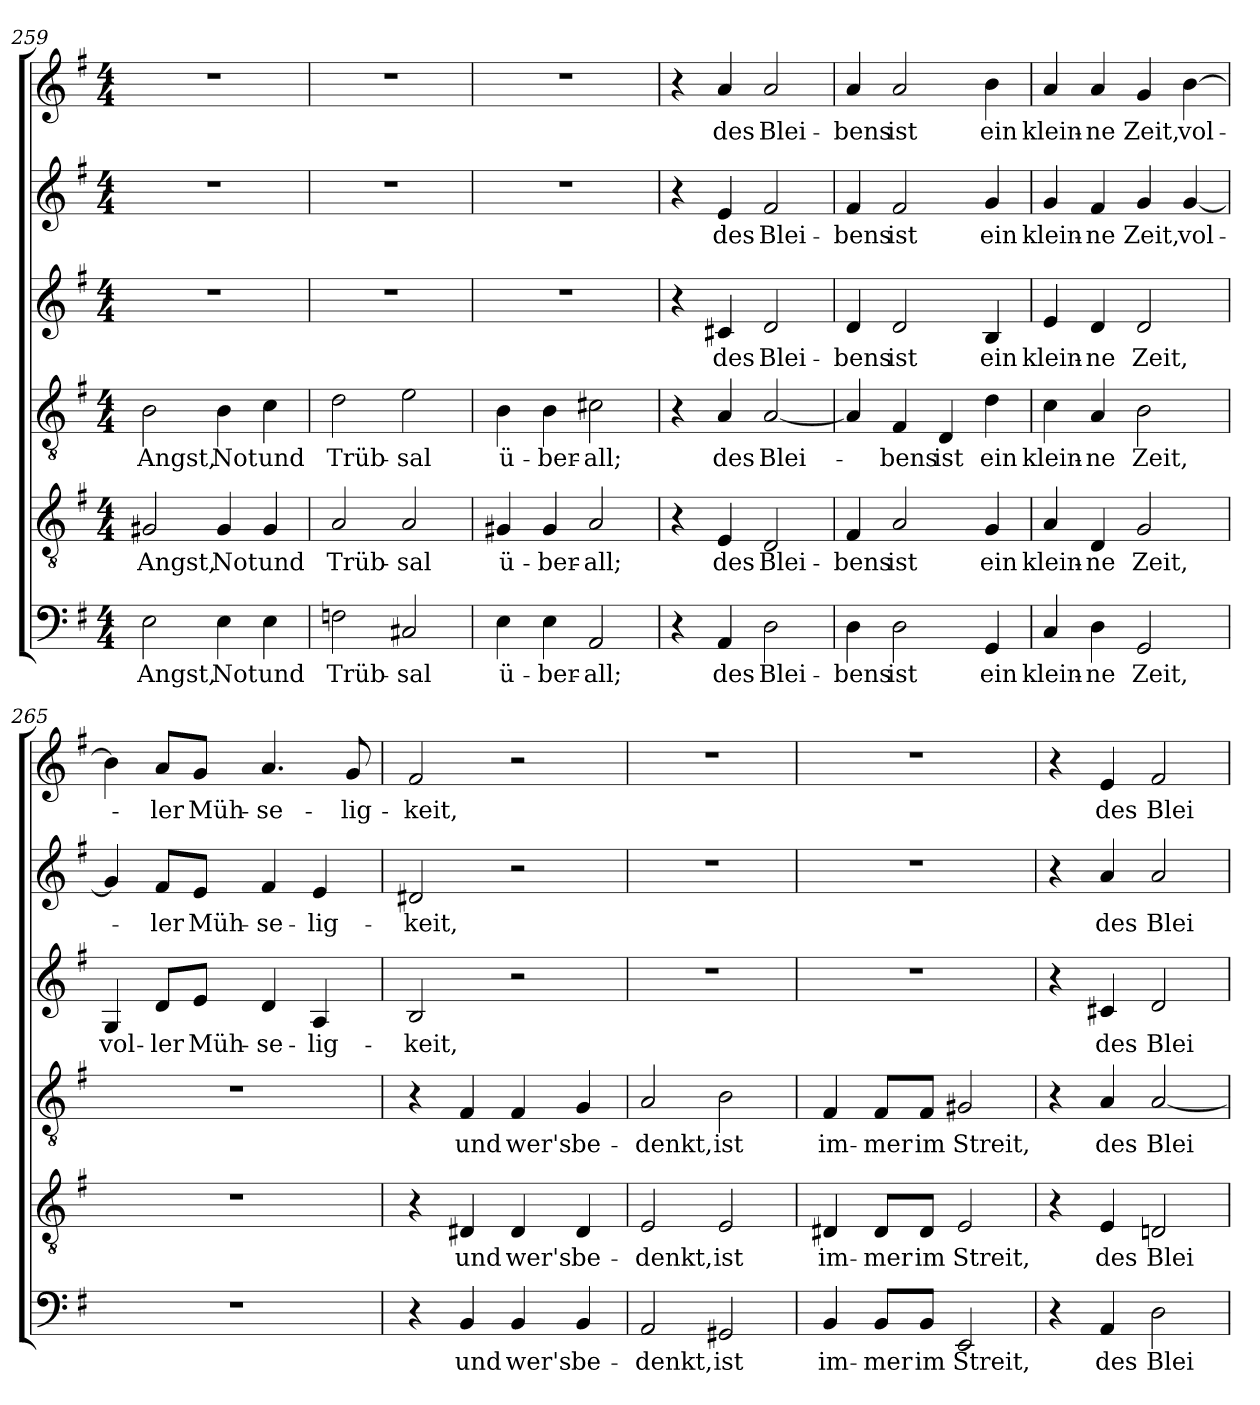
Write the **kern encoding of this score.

**kern	**text	**kern	**text	**kern	**text	**kern	**text	**kern	**text	**kern	**text
*part6	*part6	*part5	*part5	*part4	*part4	*part3	*part3	*part2	*part2	*part1	*part1
*staff6	*staff6	*staff5	*staff5	*staff4	*staff4	*staff3	*staff3	*staff2	*staff2	*staff1	*staff1
*clefF4	*	*clefGv2	*	*clefGv2	*	*clefG2	*	*clefG2	*	*clefG2	*
*k[f#]	*	*k[f#]	*	*k[f#]	*	*k[f#]	*	*k[f#]	*	*k[f#]	*
*G:	*	*G:	*	*G:	*	*G:	*	*G:	*	*G:	*
*M4/4	*	*M4/4	*	*M4/4	*	*M4/4	*	*M4/4	*	*M4/4	*
=259	=259	=259	=259	=259	=259	=259	=259	=259	=259	=259	=259
!	!LO:LY:b	!	!LO:LY:b	!	!LO:LY:b	!	!	!	!	!	!
2E\	Angst,	2G#X/	Angst,	2B\	Angst,	1r	.	1r	.	1r	.
!	!LO:LY:b	!	!LO:LY:b	!	!LO:LY:b	!	!	!	!	!	!
4E\	Not	4G#/	Not	4B\	Not	.	.	.	.	.	.
!	!LO:LY:b	!	!LO:LY:b	!	!LO:LY:b	!	!	!	!	!	!
4E\	und	4G#/	und	4c\	und	.	.	.	.	.	.
!!LO:PB:g=z
=260	=260	=260	=260	=260	=260	=260	=260	=260	=260	=260	=260
!	!LO:LY:b	!	!LO:LY:b	!	!LO:LY:b	!	!	!	!	!	!
2Fn\	Trüb-	2A/	Trüb-	2d\	Trüb-	1r	.	1r	.	1r	.
!	!LO:LY:b	!	!LO:LY:b	!	!LO:LY:b	!	!	!	!	!	!
2C#X/	-sal	2A/	-sal	2e\	-sal	.	.	.	.	.	.
=261	=261	=261	=261	=261	=261	=261	=261	=261	=261	=261	=261
!	!LO:LY:b	!	!LO:LY:b	!	!LO:LY:b	!	!	!	!	!	!
4E\	ü-	4G#X/	ü-	4B\	ü-	1r	.	1r	.	1r	.
!	!LO:LY:b	!	!LO:LY:b	!	!LO:LY:b	!	!	!	!	!	!
4E\	-ber-	4G#/	-ber-	4B\	-ber-	.	.	.	.	.	.
!	!LO:LY:b	!	!LO:LY:b	!	!LO:LY:b	!	!	!	!	!	!
2AA/	-all;	2A/	-all;	2c#X\	-all;	.	.	.	.	.	.
=262	=262	=262	=262	=262	=262	=262	=262	=262	=262	=262	=262
4r	.	4r	.	4r	.	4r	.	4r	.	4r	.
!	!LO:LY:b	!	!LO:LY:b	!	!LO:LY:b	!	!LO:LY:b	!	!LO:LY:b	!	!LO:LY:b
4AA/	des	4E/	des	4A/	des	4c#X/	des	4e/	des	4a/	des
!	!LO:LY:b	!	!LO:LY:b	!	!LO:LY:b	!	!LO:LY:b	!	!LO:LY:b	!	!LO:LY:b
2D\	Blei-	2D/	Blei-	[2A/	Blei-	2d/	Blei-	2f#/	Blei-	2a/	Blei-
=263	=263	=263	=263	=263	=263	=263	=263	=263	=263	=263	=263
!	!LO:LY:b	!	!LO:LY:b	!	!	!	!LO:LY:b	!	!LO:LY:b	!	!LO:LY:b
4D\	-bens	4F#/	-bens	4A/]	.	4d/	-bens	4f#/	-bens	4a/	-bens
!	!LO:LY:b	!	!LO:LY:b	!	!LO:LY:b	!	!LO:LY:b	!	!LO:LY:b	!	!LO:LY:b
2D\	ist	2A/	ist	4F#/	-bens	2d/	ist	2f#/	ist	2a/	ist
!	!	!	!	!	!LO:LY:b	!	!	!	!	!	!
.	.	.	.	4D/	ist	.	.	.	.	.	.
!	!LO:LY:b	!	!LO:LY:b	!	!LO:LY:b	!	!LO:LY:b	!	!LO:LY:b	!	!LO:LY:b
4GG/	ein	4G/	ein	4d\	ein	4B/	ein	4g/	ein	4b\	ein
=264	=264	=264	=264	=264	=264	=264	=264	=264	=264	=264	=264
!	!LO:LY:b	!	!LO:LY:b	!	!LO:LY:b	!	!LO:LY:b	!	!LO:LY:b	!	!LO:LY:b
4C/	klein-	4A/	klein-	4c\	klein-	4e/	klein-	4g/	klein-	4a/	klein-
!	!LO:LY:b	!	!LO:LY:b	!	!LO:LY:b	!	!LO:LY:b	!	!LO:LY:b	!	!LO:LY:b
4D\	-ne	4D/	-ne	4A/	-ne	4d/	-ne	4f#/	-ne	4a/	-ne
!	!LO:LY:b	!	!LO:LY:b	!	!LO:LY:b	!	!LO:LY:b	!	!LO:LY:b	!	!LO:LY:b
2GG/	Zeit,	2G/	Zeit,	2B\	Zeit,	2d/	Zeit,	4g/	Zeit,	4g/	Zeit,
!	!	!	!	!	!	!	!	!	!LO:LY:b	!	!LO:LY:b
.	.	.	.	.	.	.	.	[4g/	vol-	[4b\	vol-
!!LO:LB:g=z
=265	=265	=265	=265	=265	=265	=265	=265	=265	=265	=265	=265
!	!	!	!	!	!	!	!LO:LY:b	!	!	!	!
1r	.	1r	.	1r	.	4G/	vol-	4g/]	.	4b\]	.
!	!	!	!	!	!	!	!LO:LY:b	!	!LO:LY:b	!	!LO:LY:b
.	.	.	.	.	.	8d/L	-ler	8f#/L	-ler	8a/L	-ler
!	!	!	!	!	!	!	!LO:LY:b	!	!LO:LY:b	!	!LO:LY:b
.	.	.	.	.	.	8e/J	Müh-	8e/J	Müh-	8g/J	Müh-
!	!	!	!	!	!	!	!LO:LY:b	!	!LO:LY:b	!	!LO:LY:b
.	.	.	.	.	.	4d/	-se-	4f#/	-se-	4.a/	-se-
!	!	!	!	!	!	!	!LO:LY:b	!	!LO:LY:b	!	!
.	.	.	.	.	.	4A/	-lig-	4e/	-lig-	.	.
!	!	!	!	!	!	!	!	!	!	!	!LO:LY:b
.	.	.	.	.	.	.	.	.	.	8g/	-lig-
=266	=266	=266	=266	=266	=266	=266	=266	=266	=266	=266	=266
!	!	!	!	!	!	!	!LO:LY:b	!	!LO:LY:b	!	!LO:LY:b
4r	.	4r	.	4r	.	2B/	-keit,	2d#X/	-keit,	2f#/	-keit,
!	!LO:LY:b	!	!LO:LY:b	!	!LO:LY:b	!	!	!	!	!	!
4BB/	und	4D#X/	und	4F#/	und	.	.	.	.	.	.
!	!LO:LY:b	!	!LO:LY:b	!	!LO:LY:b	!	!	!	!	!	!
4BB/	wer's	4D#/	wer's	4F#/	wer's	2r	.	2r	.	2r	.
!	!LO:LY:b	!	!LO:LY:b	!	!LO:LY:b	!	!	!	!	!	!
4BB/	be-	4D#/	be-	4G/	be-	.	.	.	.	.	.
=267	=267	=267	=267	=267	=267	=267	=267	=267	=267	=267	=267
!	!LO:LY:b	!	!LO:LY:b	!	!LO:LY:b	!	!	!	!	!	!
2AA/	-denkt,	2E/	-denkt,	2A/	-denkt,	1r	.	1r	.	1r	.
!	!LO:LY:b	!	!LO:LY:b	!	!LO:LY:b	!	!	!	!	!	!
2GG#X/	ist	2E/	ist	2B\	ist	.	.	.	.	.	.
=268	=268	=268	=268	=268	=268	=268	=268	=268	=268	=268	=268
!	!LO:LY:b	!	!LO:LY:b	!	!LO:LY:b	!	!	!	!	!	!
4BB/	im-	4D#X/	im-	4F#/	im-	1r	.	1r	.	1r	.
!	!LO:LY:b	!	!LO:LY:b	!	!LO:LY:b	!	!	!	!	!	!
8BB/L	-mer	8D#/L	-mer	8F#/L	-mer	.	.	.	.	.	.
!	!LO:LY:b	!	!LO:LY:b	!	!LO:LY:b	!	!	!	!	!	!
8BB/J	im	8D#/J	im	8F#/J	im	.	.	.	.	.	.
!	!LO:LY:b	!	!LO:LY:b	!	!LO:LY:b	!	!	!	!	!	!
2EE/	Streit,	2E/	Streit,	2G#X/	Streit,	.	.	.	.	.	.
=269	=269	=269	=269	=269	=269	=269	=269	=269	=269	=269	=269
4r	.	4r	.	4r	.	4r	.	4r	.	4r	.
!	!LO:LY:b	!	!LO:LY:b	!	!LO:LY:b	!	!LO:LY:b	!	!LO:LY:b	!	!LO:LY:b
4AA/	des	4E/	des	4A/	des	4c#X/	des	4a/	des	4e/	des
!	!LO:LY:b	!	!LO:LY:b	!	!LO:LY:b	!	!LO:LY:b	!	!LO:LY:b	!	!LO:LY:b
2D\	Blei-	2Dn/	Blei-	[2A/	Blei-	2d/	Blei-	2a/	Blei-	2f#/	Blei-
=	=	=	=	=	=	=	=	=	=	=	=
*-	*-	*-	*-	*-	*-	*-	*-	*-	*-	*-	*-
